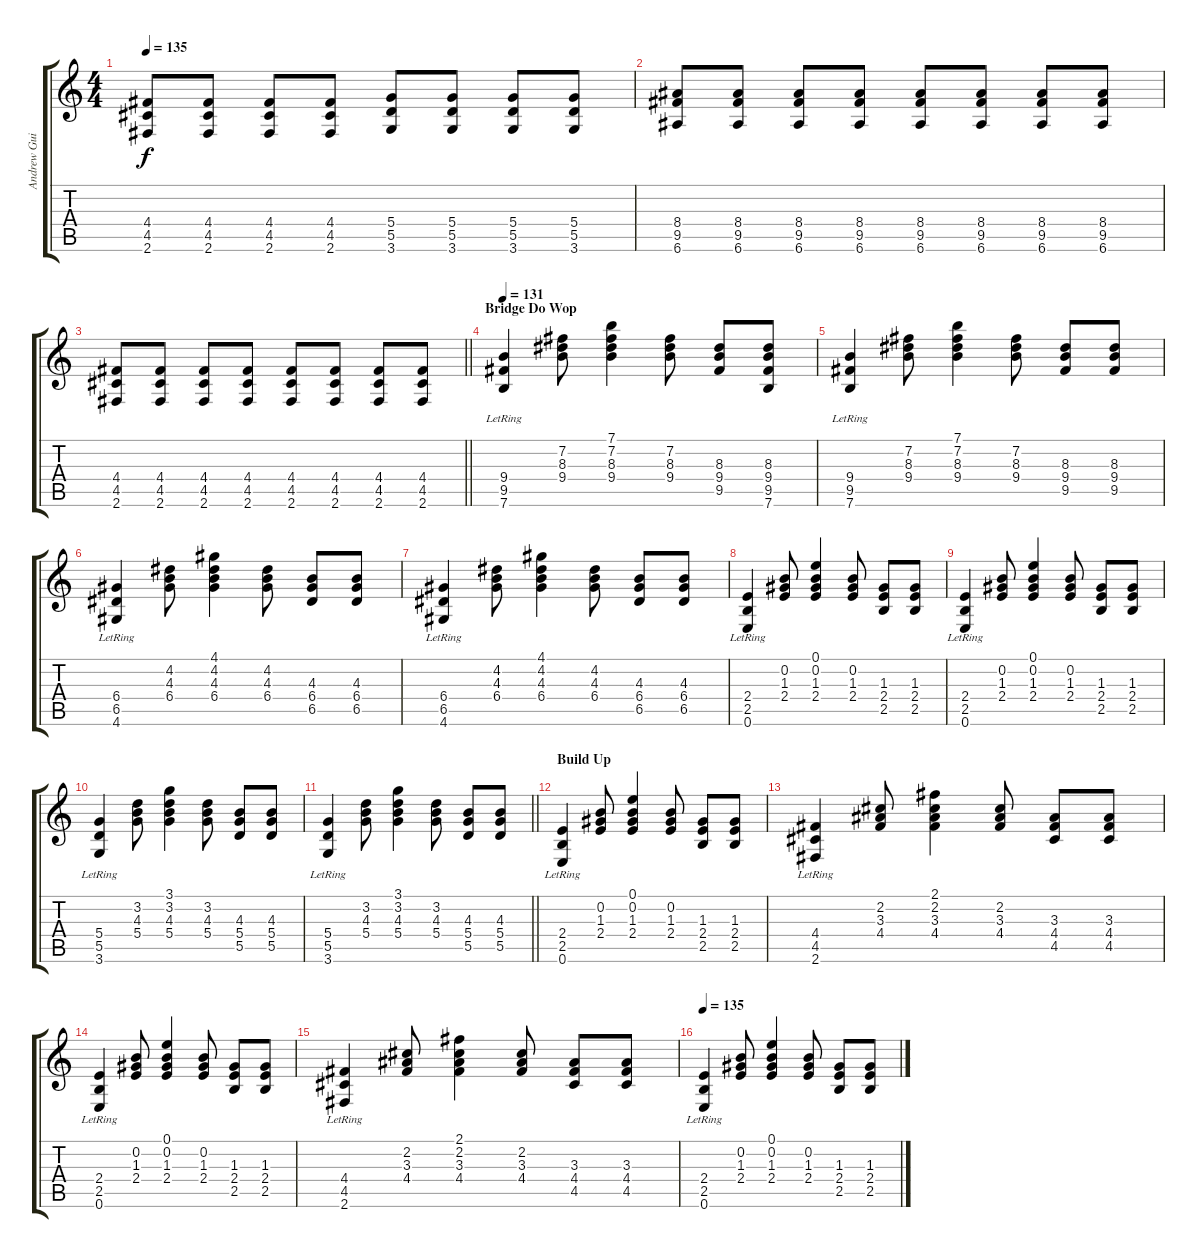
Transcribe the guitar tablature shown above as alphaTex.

\track ("Andrew Guitar" "Andrew Gui") {instrument distortionguitar}
\staff {score tabs}
\tuning (E4 B3 G3 D3 A2 E2) {hide}
\ts (4 4)
\tempo 135
\clef g2
\ks c
(4.4 4.5 2.6).8{dy f} (4.4 4.5 2.6).8 (4.4 4.5 2.6).8 (4.4 4.5 2.6).8 (5.4 5.5 3.6).8 (5.4 5.5 3.6).8 (5.4 5.5 3.6).8 (5.4 5.5 3.6).8 |
(8.4 9.5 6.6).8 (8.4 9.5 6.6).8 (8.4 9.5 6.6).8 (8.4 9.5 6.6).8 (8.4 9.5 6.6).8 (8.4 9.5 6.6).8 (8.4 9.5 6.6).8 (8.4 9.5 6.6).8 |
\barLineRight lightlight
(4.4 4.5 2.6).8 (4.4 4.5 2.6).8 (4.4 4.5 2.6).8 (4.4 4.5 2.6).8 (4.4 4.5 2.6).8 (4.4 4.5 2.6).8 (4.4 4.5 2.6).8 (4.4 4.5 2.6).8 |
\section ("" "Bridge Do Wop")
\tempo 131
(9.4 9.5{lr} 7.6{lr}).4{volume 8 instrument distortionguitar} (7.2 8.3 9.4).8 (7.1 7.2 8.3 9.4).4 (7.2 8.3 9.4).8 (8.3 9.4 9.5).8 (8.3 9.4 9.5 7.6).8 |
(9.4 9.5{lr} 7.6{lr}).4 (7.2 8.3 9.4).8 (7.1 7.2 8.3 9.4).4 (7.2 8.3 9.4).8 (8.3 9.4 9.5).8 (8.3 9.4 9.5).8 |
(6.4 6.5{lr} 4.6{lr}).4 (4.2 4.3 6.4).8 (4.1 4.2 4.3 6.4).4 (4.2 4.3 6.4).8 (4.3 6.4 6.5).8 (4.3 6.4 6.5).8 |
(6.4 6.5{lr} 4.6{lr}).4 (4.2 4.3 6.4).8 (4.1 4.2 4.3 6.4).4 (4.2 4.3 6.4).8 (4.3 6.4 6.5).8 (4.3 6.4 6.5).8 |
(2.4 2.5{lr} 0.6{lr}).4 (0.2 1.3 2.4).8 (0.1 0.2 1.3 2.4).4 (0.2 1.3 2.4).8 (1.3 2.4 2.5).8 (1.3 2.4 2.5).8 |
(2.4 2.5{lr} 0.6{lr}).4 (0.2 1.3 2.4).8 (0.1 0.2 1.3 2.4).4 (0.2 1.3 2.4).8 (1.3 2.4 2.5).8 (1.3 2.4 2.5).8 |
(5.4 5.5{lr} 3.6{lr}).4 (3.2 4.3 5.4).8 (3.1 3.2 4.3 5.4).4 (3.2 4.3 5.4).8 (4.3 5.4 5.5).8 (4.3 5.4 5.5).8 |
\barLineRight lightlight
(5.4 5.5{lr} 3.6{lr}).4 (3.2 4.3 5.4).8 (3.1 3.2 4.3 5.4).4 (3.2 4.3 5.4).8 (4.3 5.4 5.5).8 (4.3 5.4 5.5).8 |
\section ("" "Build Up")
(2.4 2.5{lr} 0.6{lr}).4 (0.2 1.3 2.4).8 (0.1 0.2 1.3 2.4).4 (0.2 1.3 2.4).8 (1.3 2.4 2.5).8 (1.3 2.4 2.5).8 |
(4.4 4.5{lr} 2.6{lr}).4 (2.2 3.3 4.4).8 (2.1 2.2 3.3 4.4).4 (2.2 3.3 4.4).8 (3.3 4.4 4.5).8 (3.3 4.4 4.5).8 |
(2.4 2.5{lr} 0.6{lr}).4 (0.2 1.3 2.4).8 (0.1 0.2 1.3 2.4).4 (0.2 1.3 2.4).8 (1.3 2.4 2.5).8 (1.3 2.4 2.5).8 |
(4.4 4.5{lr} 2.6{lr}).4 (2.2 3.3 4.4).8 (2.1 2.2 3.3 4.4).4 (2.2 3.3 4.4).8 (3.3 4.4 4.5).8 (3.3 4.4 4.5).8 |
\tempo 135
(2.4 2.5{lr} 0.6{lr}).4 (0.2 1.3 2.4).8 (0.1 0.2 1.3 2.4).4 (0.2 1.3 2.4).8 (1.3 2.4 2.5).8 (1.3 2.4 2.5).8
